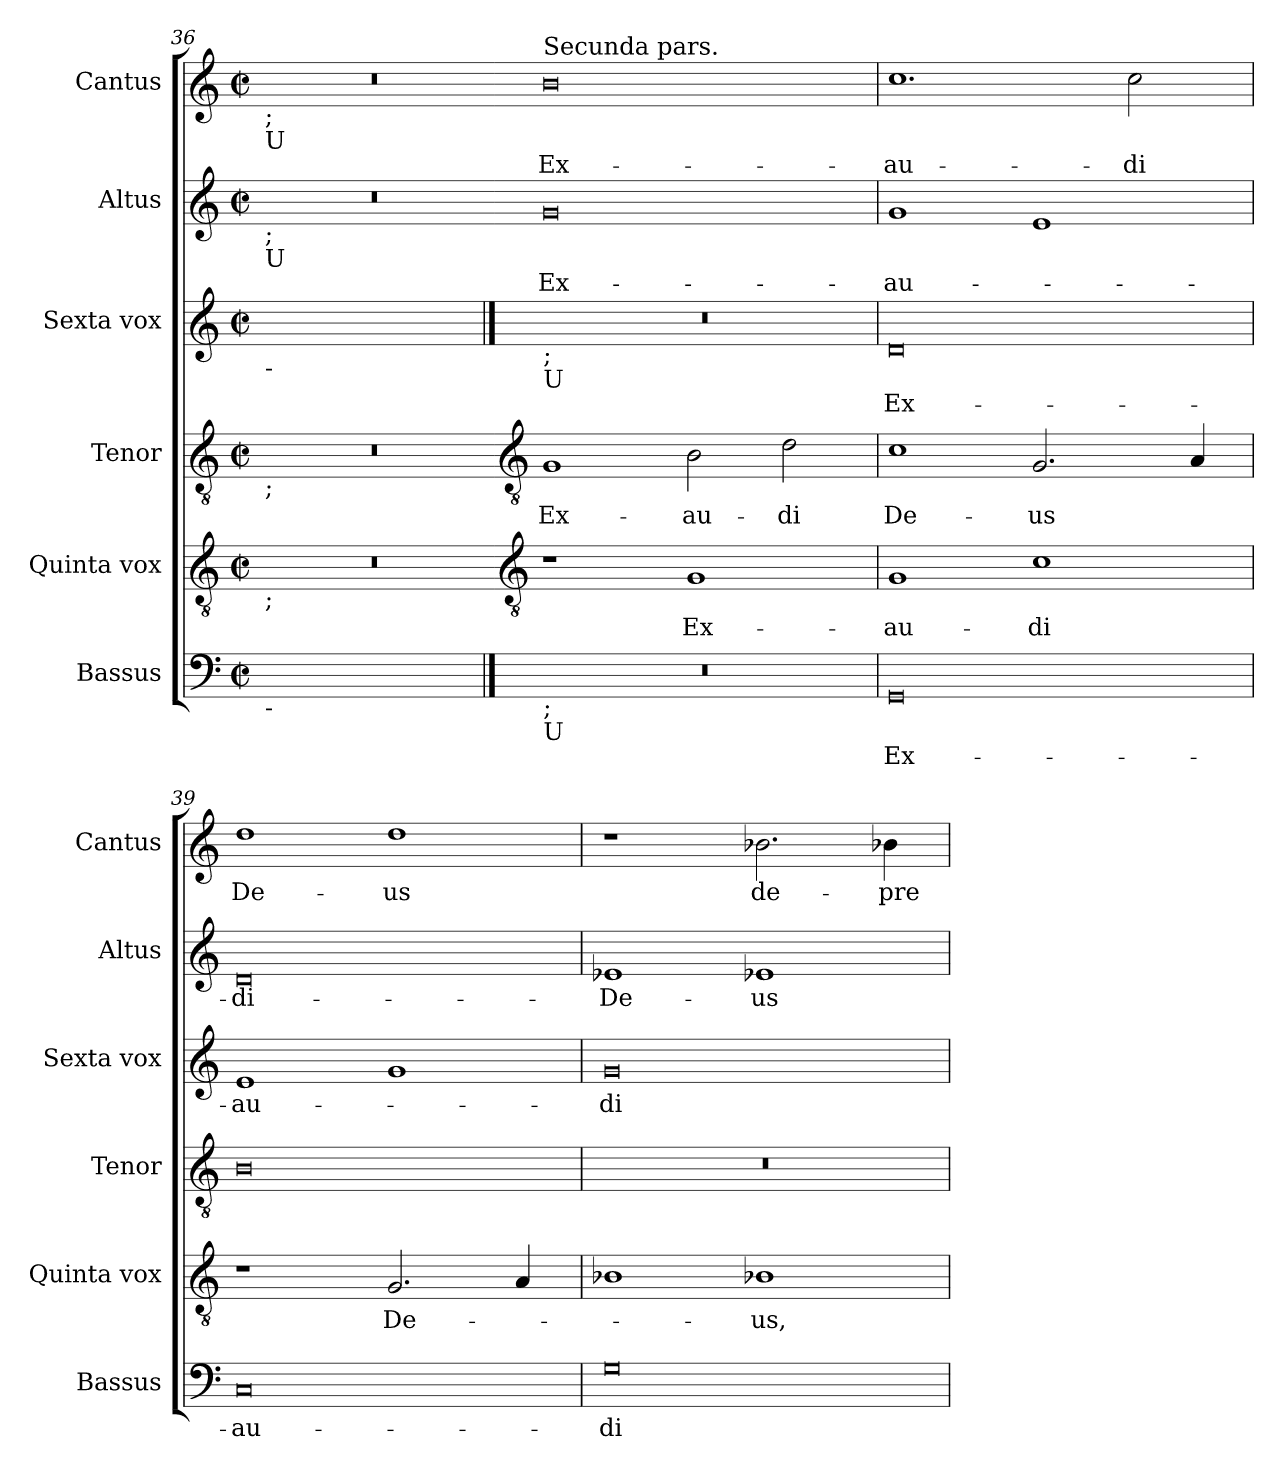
**kern	**text	**text	**kern	**text	**kern	**text	**kern	**text	**text	**kern	**text	**kern	**text
*part6	*part6	*part6	*part5	*part5	*part4	*part4	*part3	*part3	*part3	*part2	*part2	*part1	*part1
*staff6	*staff6	*staff6	*staff5	*staff5	*staff4	*staff4	*staff3	*staff3	*staff3	*staff2	*staff2	*staff1	*staff1
*I"Bassus	*	*	*I"Quinta vox	*	*I"Tenor	*	*I"Sexta vox	*	*	*I"Altus	*	*I"Cantus	*
*I'Bassus	*	*	*I'Quinta vox	*	*I'Tenor	*	*I'Sexta vox	*	*	*I'Altus	*	*I'Cantus	*
!!LO:LB:g=z
*clefF4	*	*	*clefGv2	*	*clefGv2	*	*clefG2	*	*	*clefG2	*	*clefG2	*
*k[]	*	*	*k[]	*	*k[]	*	*k[]	*	*	*k[]	*	*k[]	*
*C:	*	*	*C:	*	*C:	*	*C:	*	*	*C:	*	*C:	*
*M4/2	*	*	*M4/2	*	*M4/2	*	*M4/2	*	*	*M4/2	*	*M4/2	*
*met(c|)	*	*	*met(c|)	*	*met(c|)	*	*met(c|)	*	*	*met(c|)	*	*met(c|)	*
=36	=36	=36	=36	=36	=36	=36	=36	=36	=36	=36	=36	=36	=36
!	!	!	!	!	!	!	!	!	!	!	!	!LO:TX:b:t=;	!
!	!	!	!	!	!	!	!	!	!	!	!	!LO:TX:b:t=U	!
!	!	!	!	!	!	!	!	!	!	!LO:TX:b:t=;	!	!	!
!	!	!	!	!	!	!	!	!	!	!LO:TX:b:t=U	!	!	!
!	!	!	!	!	!	!	!LO:TX:b:t=-	!	!	!	!	!	!
!	!	!	!	!	!LO:TX:b:t=;	!	!	!	!	!	!	!	!
!	!	!	!LO:TX:b:t=;	!	!	!	!	!	!	!	!	!	!
!LO:TX:b:t=-	!	!	!	!	!	!	!	!	!	!	!	!	!
!	!	!LO:LY:b	!	!	!	!	!	!	!LO:LY:b	!	!	!	!
0D;<yy	.	-a.	0r	.	0r	.	0d;<yy	.	a.	0r	.	0r	.
!!LO:LB:g=z
==37	=37	=37	=37	=37	=37	=37	==37	=37	=37	=37	=37	=37	=37
*	*	*	*clefGv2	*	*clefGv2	*	*	*	*	*	*	*	*
!	!	!	!	!	!	!	!	!	!	!	!	!LO:TX:a:t=Secunda pars.	!
!	!	!	!	!	!	!	!LO:TX:b:t=;	!	!	!	!	!	!
!	!	!	!	!	!	!	!LO:TX:b:t=U	!	!	!	!	!	!
!LO:TX:b:t=;	!	!	!	!	!	!	!	!	!	!	!	!	!
!LO:TX:b:t=U	!	!	!	!	!	!	!	!	!	!	!	!	!
!	!	!	!	!	!	!LO:LY:b	!	!	!	!	!LO:LY:b	!	!LO:LY:b
0r	.	.	1r	.	1G	Ex-	0r	.	.	0g	Ex-	0b	Ex-
!	!	!	!	!LO:LY:b	!	!LO:LY:b	!	!	!	!	!	!	!
.	.	.	1G	Ex-	2B	-au-	.	.	.	.	.	.	.
!	!	!	!	!	!	!LO:LY:b	!	!	!	!	!	!	!
.	.	.	.	.	2d	-di	.	.	.	.	.	.	.
!!LO:LB:g=z
=38	=38	=38	=38	=38	=38	=38	=38	=38	=38	=38	=38	=38	=38
!	!LO:LY:b	!	!	!LO:LY:b	!	!LO:LY:b	!	!LO:LY:b	!	!	!LO:LY:b	!	!LO:LY:b
0GG	Ex-	.	1G	-au-	1c	De-	0d	Ex-	.	1g	-au-	1.cc	-au-
!	!	!	!	!LO:LY:b	!	!LO:LY:b	!	!	!	!	!	!	!
.	.	.	1c	-di	2.G	-us	.	.	.	1e	.	.	.
!	!	!	!	!	!	!	!	!	!	!	!	!	!LO:LY:b
.	.	.	.	.	.	.	.	.	.	.	.	2cc	-di
.	.	.	.	.	4A	.	.	.	.	.	.	.	.
=39	=39	=39	=39	=39	=39	=39	=39	=39	=39	=39	=39	=39	=39
!	!LO:LY:b	!	!	!	!	!	!	!LO:LY:b	!	!	!LO:LY:b	!	!LO:LY:b
0C	-au-	.	1r	.	0B	.	1e	-au-	.	0d	-di-	1dd	De-
!	!	!	!	!LO:LY:b	!	!	!	!	!	!	!	!	!LO:LY:b
.	.	.	2.G	De-	.	.	1g	.	.	.	.	1dd	-us
.	.	.	4A	.	.	.	.	.	.	.	.	.	.
=40	=40	=40	=40	=40	=40	=40	=40	=40	=40	=40	=40	=40	=40
!	!LO:LY:b	!	!	!	!	!	!	!LO:LY:b	!	!	!LO:LY:b	!	!
0G	-di	.	1B-X	.	0r	.	0g	-di	.	1e-X	-De-	1r	.
!	!	!	!	!LO:LY:b	!	!	!	!	!	!	!LO:LY:b	!	!LO:LY:b
.	.	.	1B-X	-us,	.	.	.	.	.	1e-X	-us	2.b-X	de-
!	!	!	!	!	!	!	!	!	!	!	!	!	!LO:LY:b
.	.	.	.	.	.	.	.	.	.	.	.	4b-X	-pre-
=	=	=	=	=	=	=	=	=	=	=	=	=	=
*-	*-	*-	*-	*-	*-	*-	*-	*-	*-	*-	*-	*-	*-
